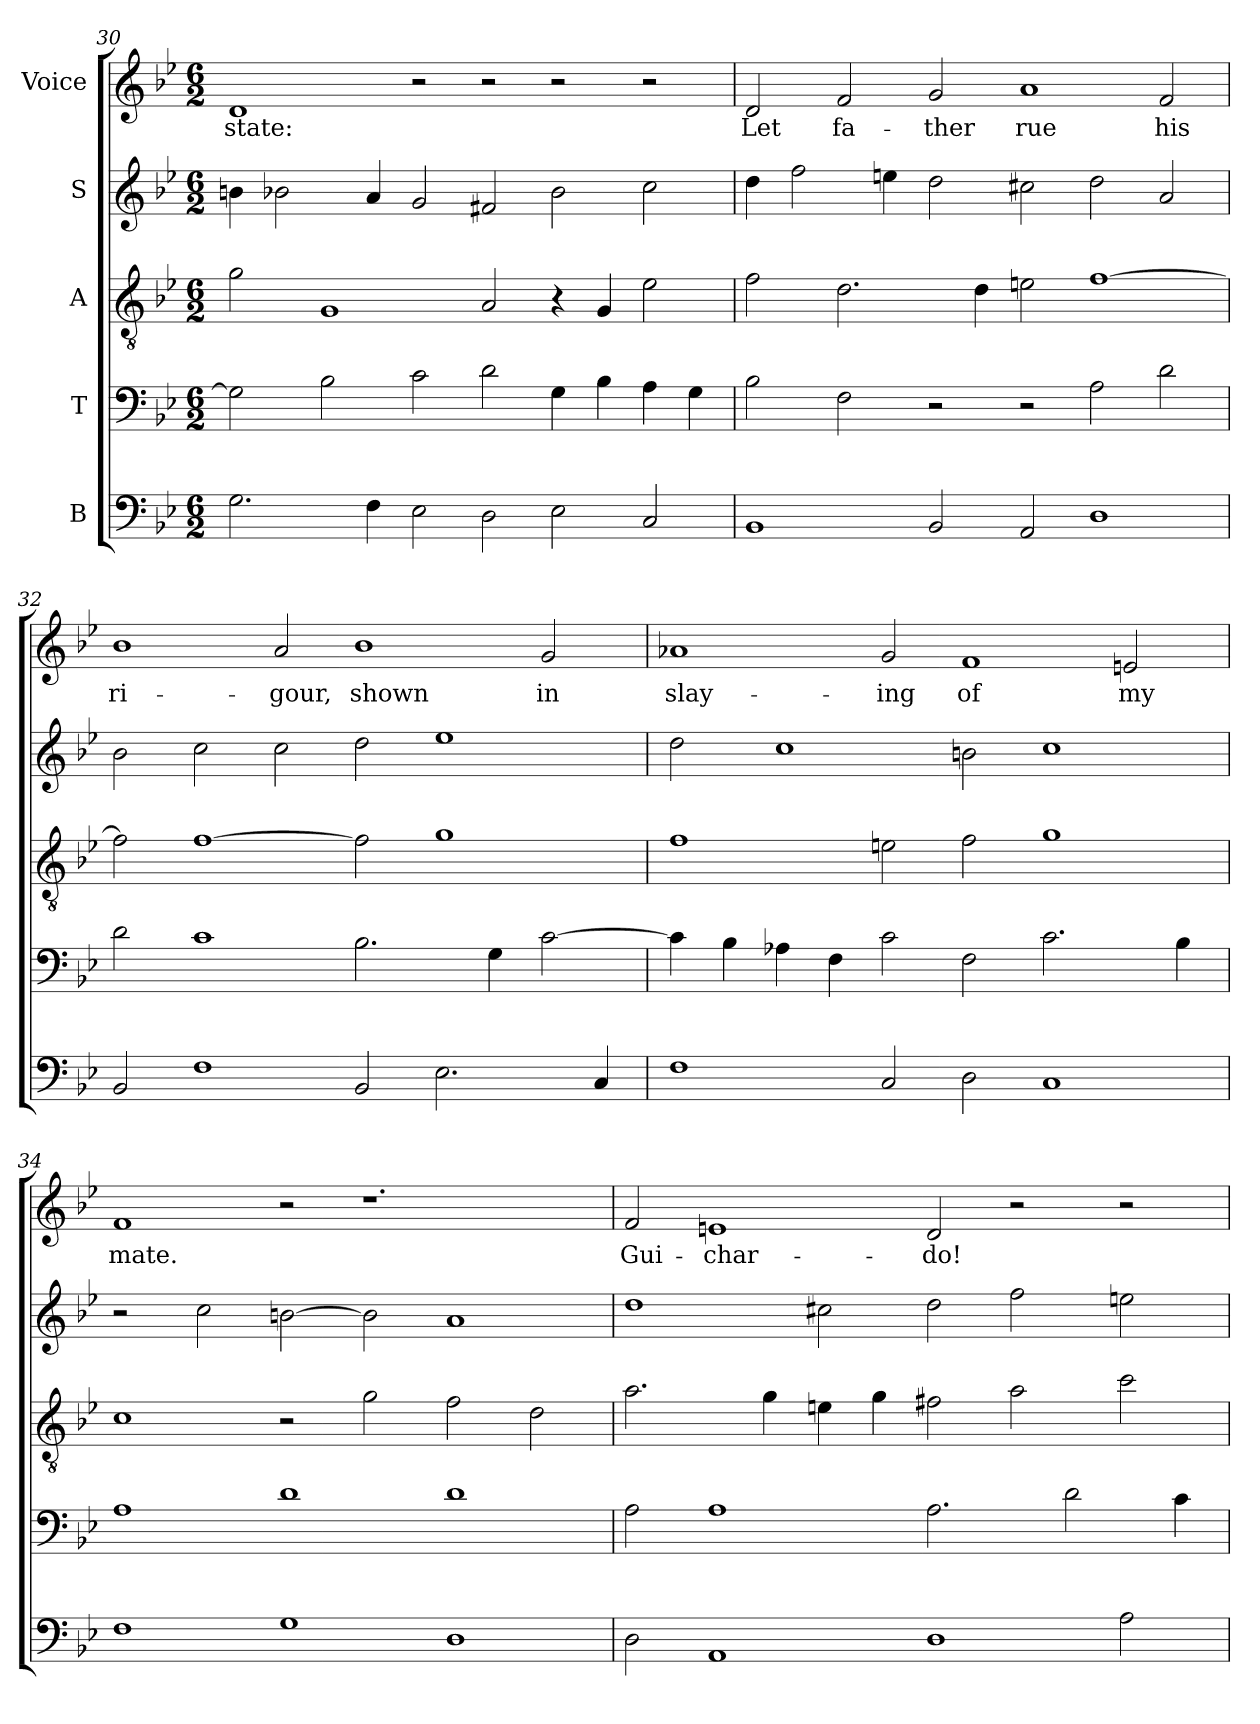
**kern	**kern	**kern	**kern	**kern	**text
*part5	*part4	*part3	*part2	*part1	*part1
*staff5	*staff4	*staff3	*staff2	*staff1	*staff1
*I"B	*I"T	*I"A	*I"S	*I"Voice	*
*clefF4	*clefF4	*clefGv2	*clefG2	*clefG2	*
*k[b-e-]	*k[b-e-]	*k[b-e-]	*k[b-e-]	*k[b-e-]	*
*B-:	*B-:	*B-:	*B-:	*B-:	*
*M6/2	*M6/2	*M6/2	*M6/2	*M6/2	*
=30	=30	=30	=30	=30	=30
!	!	!	!	!	!LO:LY:b
2.G\	2G\]	2g\	4bn\	1d	state:
.	.	.	2b-X\	.	.
.	2B-\	1G	.	.	.
4F\	.	.	4a/	.	.
2E-\	2c\	.	2g/	2r	.
2D\	2d\	2A/	2f#X/	2r	.
2E-\	4G\	4r	2b-\	2r	.
.	4B-\	4G/	.	.	.
2C/	4A\	2e-\	2cc\	2r	.
.	4G\	.	.	.	.
=31	=31	=31	=31	=31	=31
!	!	!	!	!	!LO:LY:b
1BB-	2B-\	2f\	4dd\	2d/	Let
.	.	.	2ff\	.	.
!	!	!	!	!	!LO:LY:b
.	2F\	2.d\	.	2f/	fa-
.	.	.	4een\	.	.
!	!	!	!	!	!LO:LY:b
2BB-/	2r	.	2dd\	2g/	-ther
.	.	4d\	.	.	.
!	!	!	!	!	!LO:LY:b
2AA/	2r	2en\	2cc#X\	1a	rue
1D	2A\	[1f	2dd\	.	.
!	!	!	!	!	!LO:LY:b
.	2d\	.	2a/	2f/	his
!!LO:LB:g=z
=32	=32	=32	=32	=32	=32
!	!	!	!	!	!LO:LY:b
2BB-/	2d\	2f\]	2b-\	1b-	ri-
1F	1c	[1f	2cc\	.	.
!	!	!	!	!	!LO:LY:b
.	.	.	2cc\	2a/	-gour,
!	!	!	!	!	!LO:LY:b
2BB-/	2.B-\	2f\]	2dd\	1b-	shown
2.E-\	.	1g	1ee-	.	.
.	4G\	.	.	.	.
!	!	!	!	!	!LO:LY:b
.	[2c\	.	.	2g/	in
4C/	.	.	.	.	.
=33	=33	=33	=33	=33	=33
!	!	!	!	!	!LO:LY:b
1F	4c\]	1f	2dd\	1a-X	slay-
.	4B-\	.	.	.	.
.	4A-X\	.	1cc	.	.
.	4F\	.	.	.	.
!	!	!	!	!	!LO:LY:b
2C/	2c\	2en\	.	2g/	-ing
!	!	!	!	!	!LO:LY:b
2D\	2F\	2f\	2bn\	1f	of
1C	2.c\	1g	1cc	.	.
!	!	!	!	!	!LO:LY:b
.	.	.	.	2en/	my
.	4B-\	.	.	.	.
=34	=34	=34	=34	=34	=34
!	!	!	!	!	!LO:LY:b
1F	1A	1c	2r	1f	mate.
.	.	.	2cc\	.	.
1G	1d	2r	[2bn\	2r	.
.	.	2g\	2b\]	1.r	.
1D	1d	2f\	1a	.	.
.	.	2d\	.	.	.
=35	=35	=35	=35	=35	=35
!	!	!	!	!	!LO:LY:b
2D\	2A\	2.a\	1dd	2f/	Gui-
!	!	!	!	!	!LO:LY:b
1AA	1A	.	.	1en	-char-
.	.	4g\	.	.	.
.	.	4en\	2cc#X\	.	.
.	.	4g\	.	.	.
!	!	!	!	!	!LO:LY:b
1D	2.A\	2f#X\	2dd\	2d/	-do!
.	.	2a\	2ff\	2r	.
.	2d\	.	.	.	.
2A\	.	2cc\	2een\	2r	.
.	4c\	.	.	.	.
=	=	=	=	=	=
*-	*-	*-	*-	*-	*-
